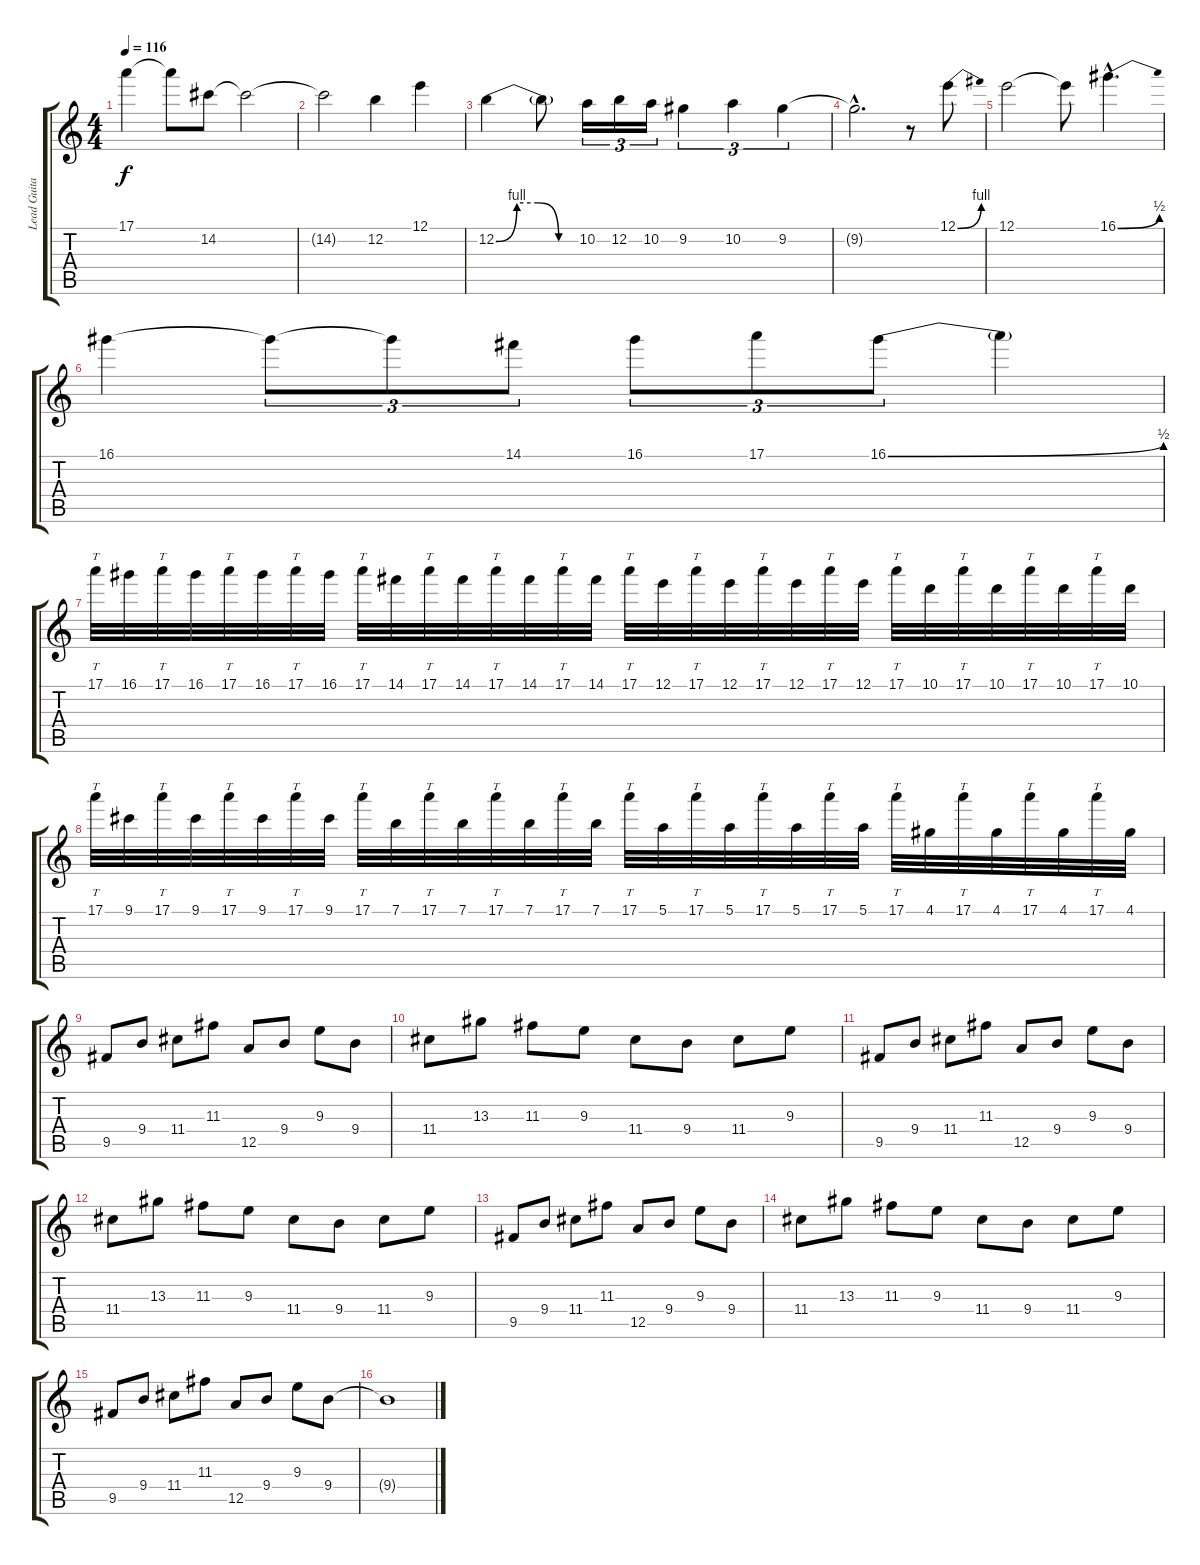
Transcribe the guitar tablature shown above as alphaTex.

\track ("Lead Guitar (P.Rondat)" "Lead Guita") {instrument overdrivenguitar}
\staff {score tabs}
\tuning (E4 B3 G3 D3 A2 E2) {hide}
\ts (4 4)
\tempo 116
\clef g2
\ks c
17.1.4{dy f} 17.1{t}.8 14.2.8 14.2{t}.2 |
14.2{t}.2 12.2.4 12.1.4 |
12.2{be (custom 0 0 15 4 30 4 45 0 60 0)}.4 12.2{t}.8 10.2.16{tu (3 2)} 12.2.16{tu (3 2)} 10.2.16{tu (3 2)} 9.2.4{tu (3 2)} 10.2.4{tu (3 2)} 9.2.4{tu (3 2)} |
9.2{hac t}.2{d} r.8 12.1{be (bend 0 0 60 4)}.8 |
12.1.2 12.1{t}.8 16.1{be (bend 0 0 60 2) hac}.4{d} |
16.1.4 16.1{t}.8{tu (3 2)} 16.1{t}.8{tu (3 2)} 14.1.8{tu (3 2)} 16.1.8{tu (3 2)} 17.1.8{tu (3 2)} 16.1{be (bend 0 0 60 2)}.8{tu (3 2)} 16.1{t}.4 |
17.1.32{tt} 16.1.32 17.1.32{tt} 16.1.32 17.1.32{tt} 16.1.32 17.1.32{tt} 16.1.32 17.1.32{tt} 14.1.32 17.1.32{tt} 14.1.32 17.1.32{tt} 14.1.32 17.1.32{tt} 14.1.32 17.1.32{tt} 12.1.32 17.1.32{tt} 12.1.32 17.1.32{tt} 12.1.32 17.1.32{tt} 12.1.32 17.1.32{tt} 10.1.32 17.1.32{tt} 10.1.32 17.1.32{tt} 10.1.32 17.1.32{tt} 10.1.32 |
17.1.32{tt} 9.1.32 17.1.32{tt} 9.1.32 17.1.32{tt} 9.1.32 17.1.32{tt} 9.1.32 17.1.32{tt} 7.1.32 17.1.32{tt} 7.1.32 17.1.32{tt} 7.1.32 17.1.32{tt} 7.1.32 17.1.32{tt} 5.1.32 17.1.32{tt} 5.1.32 17.1.32{tt} 5.1.32 17.1.32{tt} 5.1.32 17.1.32{tt} 4.1.32 17.1.32{tt} 4.1.32 17.1.32{tt} 4.1.32 17.1.32{tt} 4.1.32 |
9.5.8 9.4.8 11.4.8 11.3.8 12.5.8 9.4.8 9.3.8 9.4.8 |
11.4.8 13.3.8 11.3.8 9.3.8 11.4.8 9.4.8 11.4.8 9.3.8 |
9.5.8 9.4.8 11.4.8 11.3.8 12.5.8 9.4.8 9.3.8 9.4.8 |
11.4.8 13.3.8 11.3.8 9.3.8 11.4.8 9.4.8 11.4.8 9.3.8 |
9.5.8 9.4.8 11.4.8 11.3.8 12.5.8 9.4.8 9.3.8 9.4.8 |
11.4.8 13.3.8 11.3.8 9.3.8 11.4.8 9.4.8 11.4.8 9.3.8 |
9.5.8 9.4.8 11.4.8 11.3.8 12.5.8 9.4.8 9.3.8 9.4.8 |
9.4{t}.1{volume 0}
